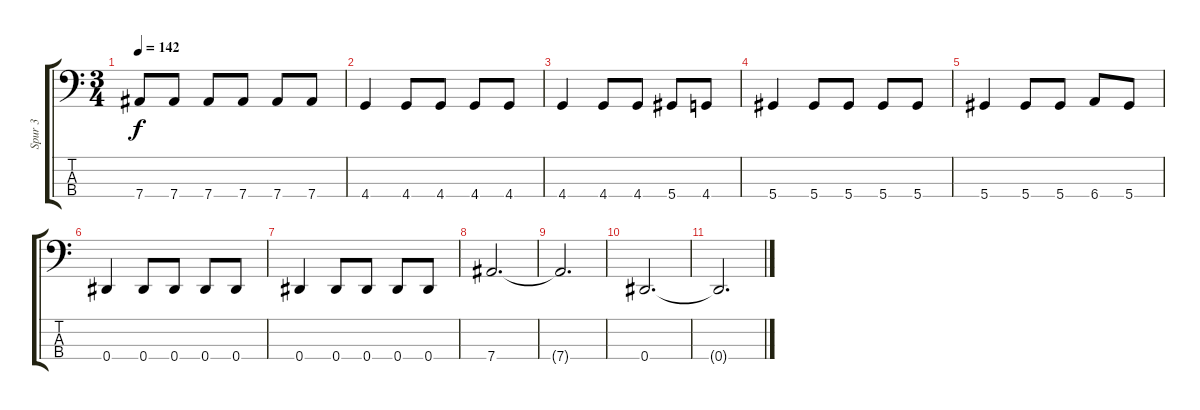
\track ("Spur 3" "Spur 3") {instrument electricbassfinger}
\staff {score tabs}
\tuning (Gb2 Db2 Ab1 Eb1) {hide}
\ts (3 4)
\tempo 142
\clef f4
\ks c
7.4.8{dy f} 7.4.8 7.4.8 7.4.8 7.4.8 7.4.8 |
4.4.4 4.4.8 4.4.8 4.4.8 4.4.8 |
4.4.4 4.4.8 4.4.8 5.4.8 4.4.8 |
5.4.4 5.4.8 5.4.8 5.4.8 5.4.8 |
5.4.4 5.4.8 5.4.8 6.4.8 5.4.8 |
0.4.4 0.4.8 0.4.8 0.4.8 0.4.8 |
0.4.4 0.4.8 0.4.8 0.4.8 0.4.8 |
7.4.2{d} |
7.4{t}.2{d} |
0.4.2{d} |
0.4{t}.2{d}
